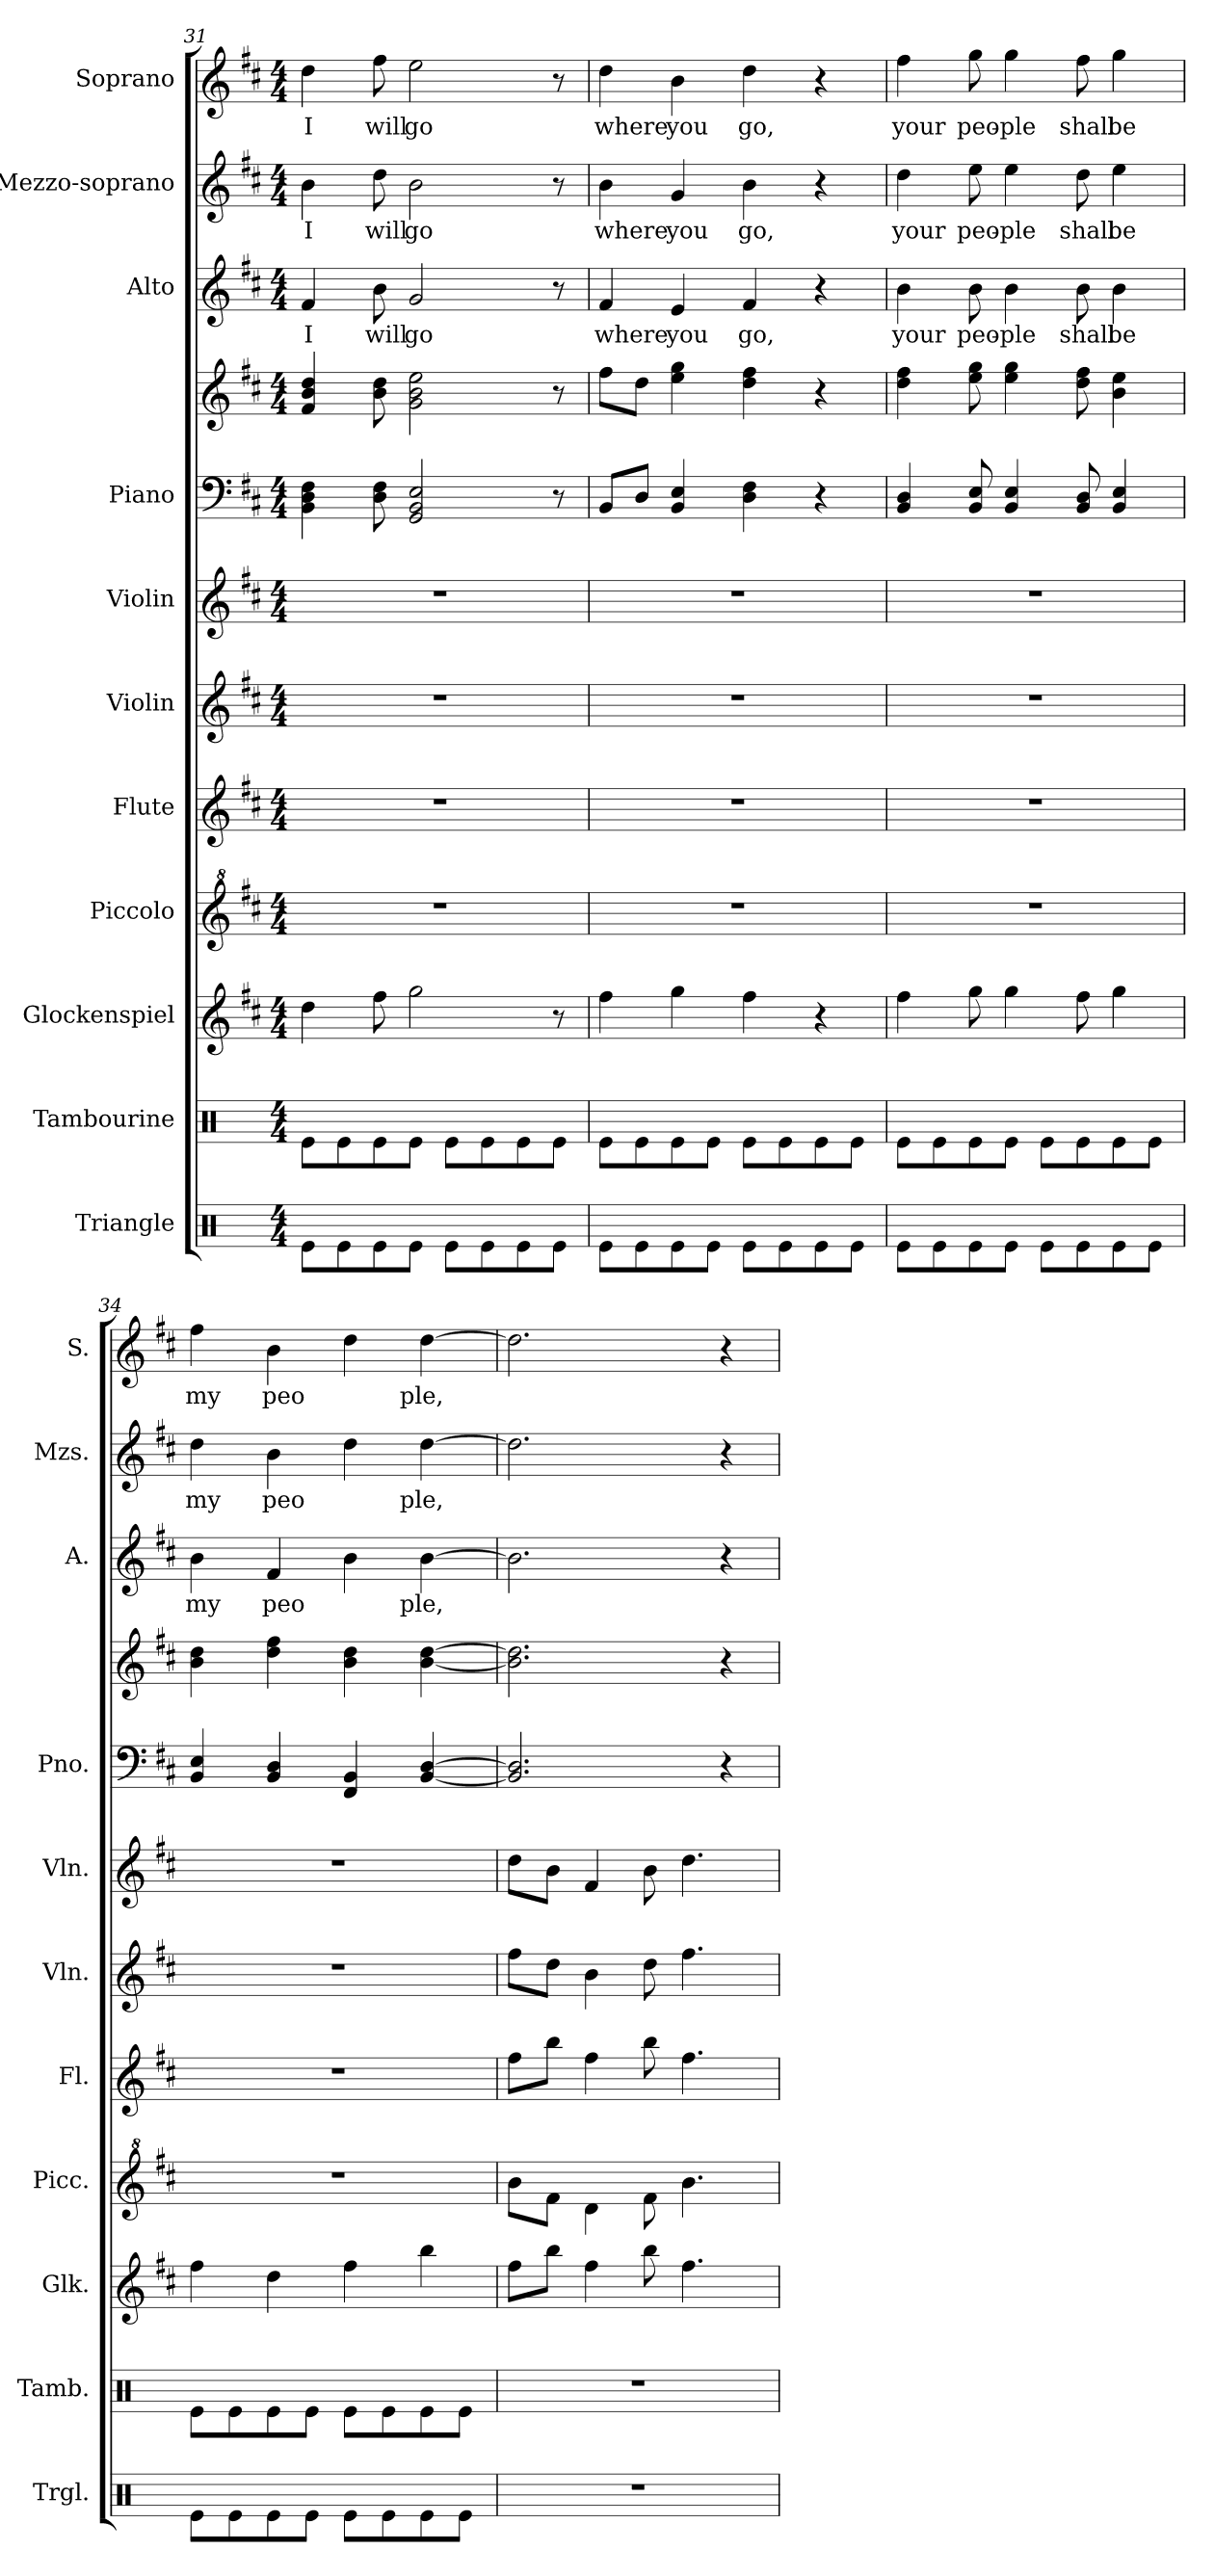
**kern	**kern	**kern	**kern	**kern	**kern	**kern	**kern	**kern	**kern	**text	**kern	**text	**kern	**text
*part11	*part10	*part9	*part8	*part7	*part6	*part5	*part4	*part4	*part3	*part3	*part2	*part2	*part1	*part1
*staff12	*staff11	*staff10	*staff9	*staff8	*staff7	*staff6	*staff5	*staff4	*staff3	*staff3	*staff2	*staff2	*staff1	*staff1
*I"Triangle	*I"Tambourine	*I"Glockenspiel	*I"Piccolo	*I"Flute	*I"Violin	*I"Violin	*I"Piano	*	*I"Alto	*	*I"Mezzo-soprano	*	*I"Soprano	*
*I'Trgl.	*I'Tamb.	*I'Glk.	*I'Picc.	*I'Fl.	*I'Vln.	*I'Vln.	*I'Pno.	*	*I'A.	*	*I'Mzs.	*	*I'S.	*
*clefX	*clefX	*clefG2	*clefG^2	*clefG2	*clefG2	*clefG2	*clefF4	*clefG2	*clefG2	*	*clefG2	*	*clefG2	*
*	*	*ITrd-14c-24	*ITrd-7c-12	*	*	*	*	*	*	*	*	*	*	*
*k[]	*k[]	*k[f#c#]	*k[f#c#]	*k[f#c#]	*k[f#c#]	*k[f#c#]	*k[f#c#]	*k[f#c#]	*k[f#c#]	*	*k[f#c#]	*	*k[f#c#]	*
*M4/4	*M4/4	*M4/4	*M4/4	*M4/4	*M4/4	*M4/4	*M4/4	*M4/4	*M4/4	*	*M4/4	*	*M4/4	*
=31	=31	=31	=31	=31	=31	=31	=31	=31	=31	=31	=31	=31	=31	=31
8Re\L	8Re\L	4dddd\	1r	1r	1r	1r	4BB\ 4D\ 4F#\	4f#/ 4b/ 4dd/	4f#/	I	4b\	I	4dd\	I
8Re\	8Re\	.	.	.	.	.	.	.	.	.	.	.	.	.
8Re\	8Re\	8ffff#\	.	.	.	.	8D\ 8F#\	8b\ 8dd\	8b\	will	8dd\	will	8ff#\	will
8Re\J	8Re\J	2gggg\	.	.	.	.	2GG/ 2BB/ 2E/	2g\ 2b\ 2ee\	2g/	go	2b\	go	2ee\	go
8Re\L	8Re\L	.	.	.	.	.	.	.	.	.	.	.	.	.
8Re\	8Re\	.	.	.	.	.	.	.	.	.	.	.	.	.
8Re\	8Re\	.	.	.	.	.	.	.	.	.	.	.	.	.
8Re\J	8Re\J	8r	.	.	.	.	8r	8r	8r	.	8r	.	8r	.
=32	=32	=32	=32	=32	=32	=32	=32	=32	=32	=32	=32	=32	=32	=32
8Re\L	8Re\L	4ffff#\	1r	1r	1r	1r	8BB/L	8ff#\L	4f#/	where	4b\	where	4dd\	where
8Re\	8Re\	.	.	.	.	.	8D/J	8dd\J	.	.	.	.	.	.
8Re\	8Re\	4gggg\	.	.	.	.	4BB/ 4E/	4ee\ 4gg\	4e/	you	4g/	you	4b\	you
8Re\J	8Re\J	.	.	.	.	.	.	.	.	.	.	.	.	.
8Re\L	8Re\L	4ffff#\	.	.	.	.	4D\ 4F#\	4dd\ 4ff#\	4f#/	go,	4b\	go,	4dd\	go,
8Re\	8Re\	.	.	.	.	.	.	.	.	.	.	.	.	.
8Re\	8Re\	4r	.	.	.	.	4r	4r	4r	.	4r	.	4r	.
8Re\J	8Re\J	.	.	.	.	.	.	.	.	.	.	.	.	.
!!LO:PB:g=z
=33	=33	=33	=33	=33	=33	=33	=33	=33	=33	=33	=33	=33	=33	=33
8Re\L	8Re\L	4ffff#\	1r	1r	1r	1r	4BB/ 4D/	4dd\ 4ff#\	4b\	your	4dd\	your	4ff#\	your
8Re\	8Re\	.	.	.	.	.	.	.	.	.	.	.	.	.
8Re\	8Re\	8gggg\	.	.	.	.	8BB/ 8E/	8ee\ 8gg\	8b\	peo-	8ee\	peo-	8gg\	peo-
8Re\J	8Re\J	4gggg\	.	.	.	.	4BB/ 4E/	4ee\ 4gg\	4b\	-ple	4ee\	-ple	4gg\	-ple
8Re\L	8Re\L	.	.	.	.	.	.	.	.	.	.	.	.	.
8Re\	8Re\	8ffff#\	.	.	.	.	8BB/ 8D/	8dd\ 8ff#\	8b\	shall	8dd\	shall	8ff#\	shall
8Re\	8Re\	4gggg\	.	.	.	.	4BB/ 4E/	4b\ 4ee\	4b\	be	4ee\	be	4gg\	be
8Re\J	8Re\J	.	.	.	.	.	.	.	.	.	.	.	.	.
=34	=34	=34	=34	=34	=34	=34	=34	=34	=34	=34	=34	=34	=34	=34
8Re\L	8Re\L	4ffff#\	1r	1r	1r	1r	4BB/ 4E/	4b\ 4dd\	4b\	my	4dd\	my	4ff#\	my
8Re\	8Re\	.	.	.	.	.	.	.	.	.	.	.	.	.
8Re\	8Re\	4dddd\	.	.	.	.	4BB/ 4D/	4dd\ 4ff#\	4f#/	-peo	4b\	-peo	4b\	-peo
8Re\J	8Re\J	.	.	.	.	.	.	.	.	.	.	.	.	.
8Re\L	8Re\L	4ffff#\	.	.	.	.	4FF#/ 4BB/	4b\ 4dd\	4b\	.	4dd\	.	4dd\	.
8Re\	8Re\	.	.	.	.	.	.	.	.	.	.	.	.	.
8Re\	8Re\	4bbbb\	.	.	.	.	[4BB/ [4D/	[4b\ [4dd\	[4b\	ple,	[4dd\	ple,	[4dd\	ple,
8Re\J	8Re\J	.	.	.	.	.	.	.	.	.	.	.	.	.
=35	=35	=35	=35	=35	=35	=35	=35	=35	=35	=35	=35	=35	=35	=35
1r	1r	8ffff#\L	8bbb\L	8ff#\L	8ff#\L	8dd\L	2.BB/] 2.D/]	2.b\] 2.dd\]	2.b\]	.	2.dd\]	.	2.dd\]	.
.	.	8bbbb\J	8fff#\J	8bb\J	8dd\J	8b\J	.	.	.	.	.	.	.	.
.	.	4ffff#\	4ddd\	4ff#\	4b\	4f#/	.	.	.	.	.	.	.	.
.	.	8bbbb\	8fff#\	8bb\	8dd\	8b\	.	.	.	.	.	.	.	.
.	.	4.ffff#\	4.bbb\	4.ff#\	4.ff#\	4.dd\	.	.	.	.	.	.	.	.
.	.	.	.	.	.	.	4r	4r	4r	.	4r	.	4r	.
=	=	=	=	=	=	=	=	=	=	=	=	=	=	=
*-	*-	*-	*-	*-	*-	*-	*-	*-	*-	*-	*-	*-	*-	*-
